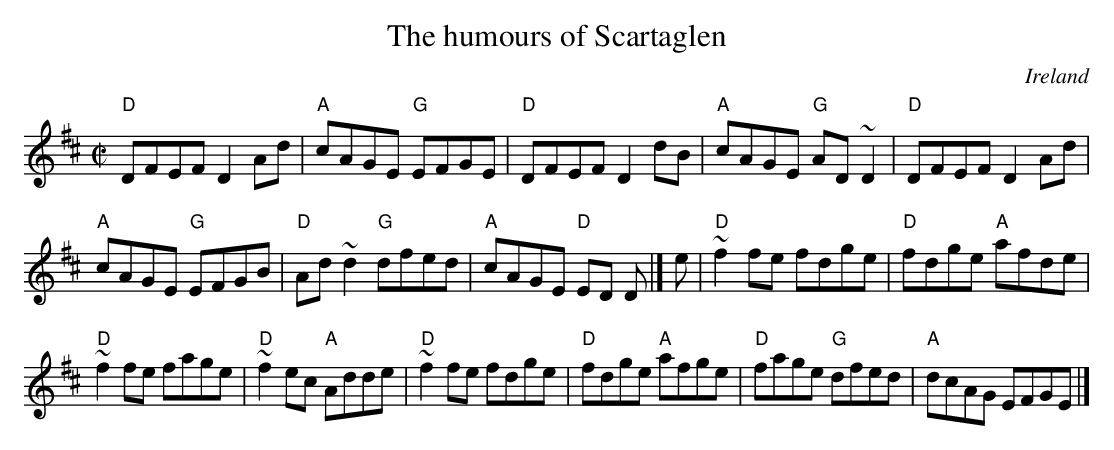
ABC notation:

X:1
T:The humours of Scartaglen
O:Ireland
M:C|
L:1/8
K:D
"D"DFEF D2Ad|"A"cAGE "G"EFGE|"D"DFEF D2dB|"A"cAGE "G"AD~D2|\
"D"DFEF D2Ad|
"A"cAGE "G"EFGB|"D"Ad~d2 "G"dfed|"A"cAGE "D"ED D|]\
e|\
"D"~f2fe fdge|"D"fdge "A"afde|
"D"~f2fe fage|"D"~f2ec "A"Adde|\
"D"~f2fe fdge|"D"fdge "A"afge|"D"fage "G"dfed|"A"dcAG EFGE|]
